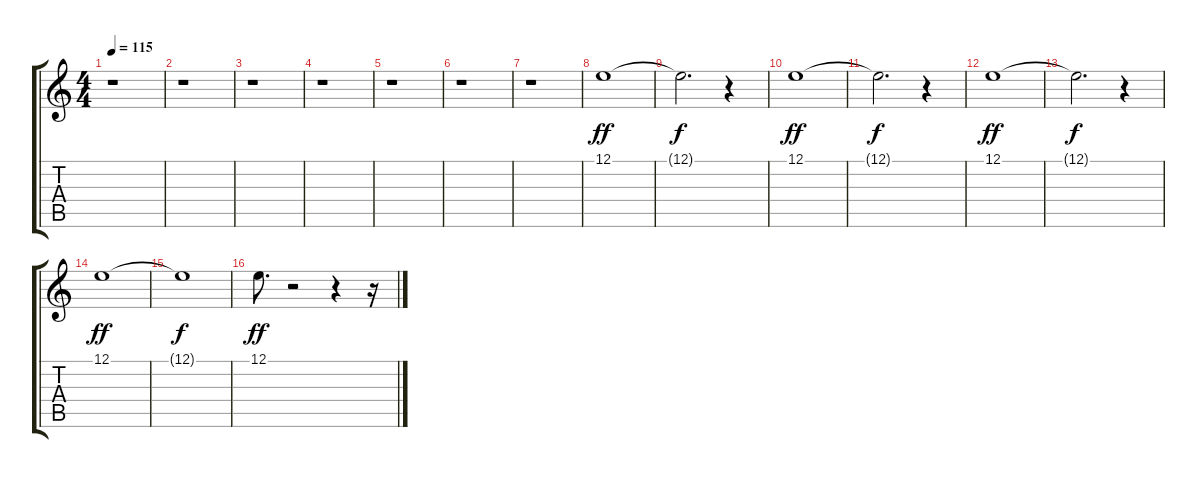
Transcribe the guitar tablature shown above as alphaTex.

\track "" {instrument voiceoohs}
\staff {score tabs}
\tuning (E4 B3 G3 D3 A2 E2) {hide}
\ts (4 4)
\tempo 115
\clef g2
\ks c
r.1{dy f} |
r.1 |
r.1 |
r.1 |
r.1 |
r.1 |
r.1 |
12.1.1{dy ff volume 9 balance 8} |
12.1{t}.2{d dy f} r.4 |
12.1.1{dy ff volume 9} |
12.1{t}.2{d dy f} r.4 |
12.1.1{dy ff volume 9} |
12.1{t}.2{d dy f} r.4 |
12.1.1{dy ff volume 9} |
12.1{t}.1{dy f} |
12.1.8{d dy ff volume 12} r.2 r.4 r.16
